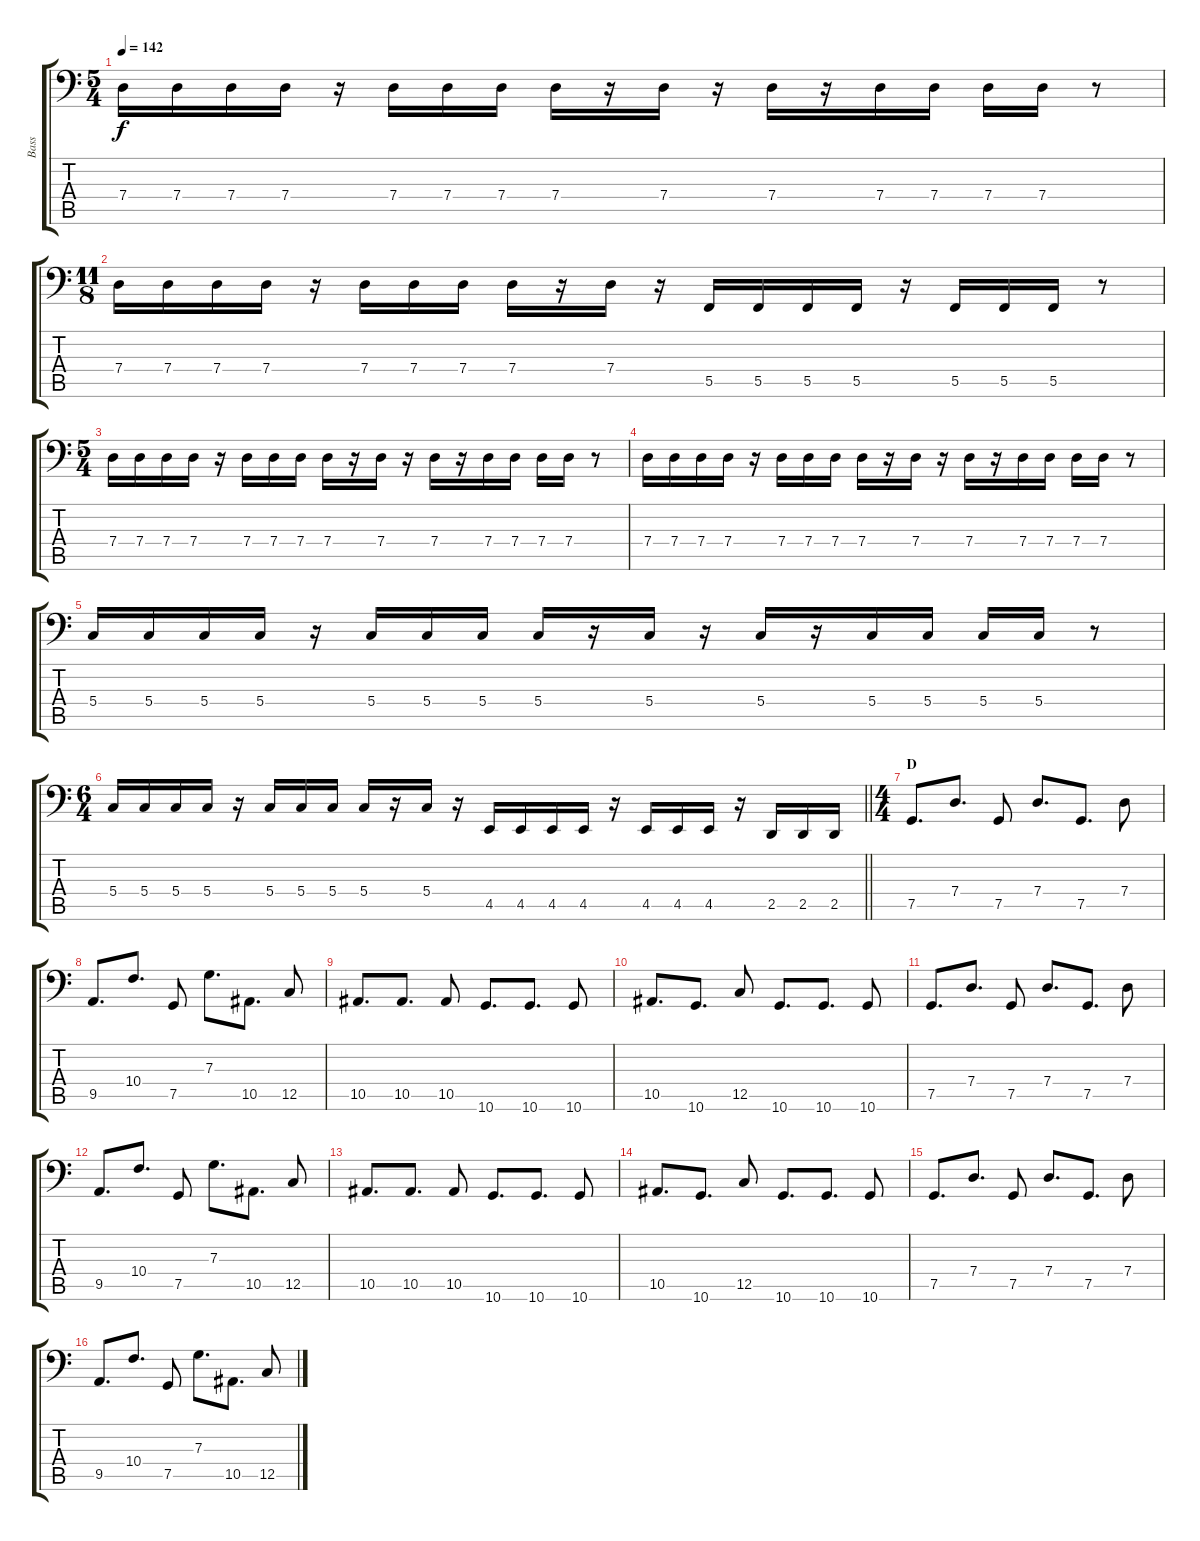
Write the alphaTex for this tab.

\track ("Bass" "Bass") {instrument electricbasspick}
\staff {score tabs}
\tuning (Bb2 F2 C2 G1 C1 A0) {hide}
\ts (5 4)
\tempo 142
\clef f4
\ks c
7.4.16{dy f} 7.4.16 7.4.16 7.4.16 r.16 7.4.16 7.4.16 7.4.16 7.4.16 r.16 7.4.16 r.16 7.4.16 r.16 7.4.16 7.4.16 7.4.16 7.4.16 r.8 |
\ts (11 8)
7.4.16 7.4.16 7.4.16 7.4.16 r.16 7.4.16 7.4.16 7.4.16 7.4.16 r.16 7.4.16 r.16 5.5.16 5.5.16 5.5.16 5.5.16 r.16 5.5.16 5.5.16 5.5.16 r.8 |
\ts (5 4)
7.4.16 7.4.16 7.4.16 7.4.16 r.16 7.4.16 7.4.16 7.4.16 7.4.16 r.16 7.4.16 r.16 7.4.16 r.16 7.4.16 7.4.16 7.4.16 7.4.16 r.8 |
7.4.16 7.4.16 7.4.16 7.4.16 r.16 7.4.16 7.4.16 7.4.16 7.4.16 r.16 7.4.16 r.16 7.4.16 r.16 7.4.16 7.4.16 7.4.16 7.4.16 r.8 |
5.4.16 5.4.16 5.4.16 5.4.16 r.16 5.4.16 5.4.16 5.4.16 5.4.16 r.16 5.4.16 r.16 5.4.16 r.16 5.4.16 5.4.16 5.4.16 5.4.16 r.8 |
\ts (6 4)
\barLineRight lightlight
5.4.16 5.4.16 5.4.16 5.4.16 r.16 5.4.16 5.4.16 5.4.16 5.4.16 r.16 5.4.16 r.16 4.5.16 4.5.16 4.5.16 4.5.16 r.16 4.5.16 4.5.16 4.5.16 r.16 2.5.16 2.5.16 2.5.16 |
\ts (4 4)
\section ("" "D")
7.5.8{d} 7.4.8{d} 7.5.8 7.4.8{d} 7.5.8{d} 7.4.8 |
9.5.8{d} 10.4.8{d} 7.5.8 7.3.8{d} 10.5.8{d} 12.5.8 |
10.5.8{d} 10.5.8{d} 10.5.8 10.6.8{d} 10.6.8{d} 10.6.8 |
10.5.8{d} 10.6.8{d} 12.5.8 10.6.8{d} 10.6.8{d} 10.6.8 |
7.5.8{d} 7.4.8{d} 7.5.8 7.4.8{d} 7.5.8{d} 7.4.8 |
9.5.8{d} 10.4.8{d} 7.5.8 7.3.8{d} 10.5.8{d} 12.5.8 |
10.5.8{d} 10.5.8{d} 10.5.8 10.6.8{d} 10.6.8{d} 10.6.8 |
10.5.8{d} 10.6.8{d} 12.5.8 10.6.8{d} 10.6.8{d} 10.6.8 |
7.5.8{d} 7.4.8{d} 7.5.8 7.4.8{d} 7.5.8{d} 7.4.8 |
9.5.8{d} 10.4.8{d} 7.5.8 7.3.8{d} 10.5.8{d} 12.5.8
